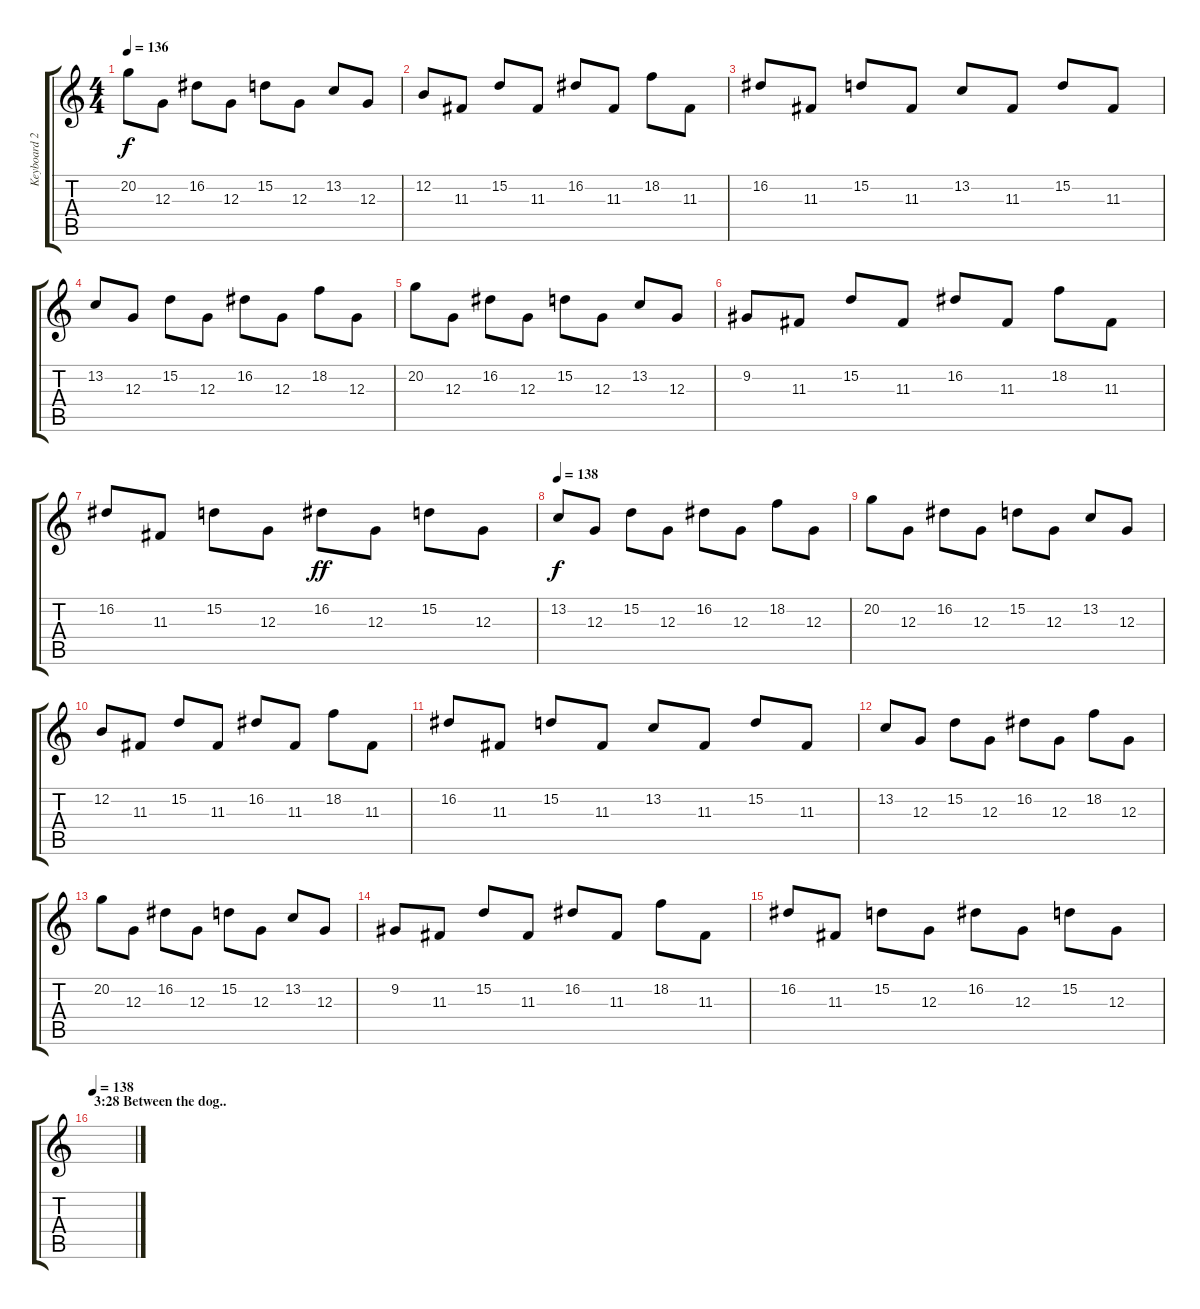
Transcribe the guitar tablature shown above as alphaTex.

\track ("Keyboard 2" "Keyboard 2") {instrument brightacousticpiano}
\staff {score tabs}
\tuning (E4 B3 G3 D3 A2 D2) {hide}
\ts (4 4)
\tempo 136
\clef g2
\ks c
20.2.8{dy f} 12.3.8 16.2.8 12.3.8 15.2.8 12.3.8 13.2.8 12.3.8 |
12.2.8 11.3.8 15.2.8 11.3.8 16.2.8 11.3.8 18.2.8 11.3.8 |
16.2.8 11.3.8 15.2.8 11.3.8 13.2.8 11.3.8 15.2.8 11.3.8 |
13.2.8 12.3.8 15.2.8 12.3.8 16.2.8 12.3.8 18.2.8 12.3.8 |
20.2.8 12.3.8 16.2.8 12.3.8 15.2.8 12.3.8 13.2.8 12.3.8 |
9.2.8 11.3.8 15.2.8 11.3.8 16.2.8 11.3.8 18.2.8 11.3.8 |
16.2.8 11.3.8 15.2.8 12.3.8 16.2.8{dy ff} 12.3.8 15.2.8 12.3.8 |
\tempo 138
13.2.8{dy f} 12.3.8 15.2.8 12.3.8 16.2.8 12.3.8 18.2.8 12.3.8 |
20.2.8 12.3.8 16.2.8 12.3.8 15.2.8 12.3.8 13.2.8 12.3.8 |
12.2.8 11.3.8 15.2.8 11.3.8 16.2.8 11.3.8 18.2.8 11.3.8 |
16.2.8 11.3.8 15.2.8 11.3.8 13.2.8 11.3.8 15.2.8 11.3.8 |
13.2.8 12.3.8 15.2.8 12.3.8 16.2.8 12.3.8 18.2.8 12.3.8 |
20.2.8 12.3.8 16.2.8 12.3.8 15.2.8 12.3.8 13.2.8 12.3.8 |
9.2.8 11.3.8 15.2.8 11.3.8 16.2.8 11.3.8 18.2.8 11.3.8 |
16.2.8 11.3.8 15.2.8 12.3.8 16.2.8 12.3.8 15.2.8 12.3.8 |
\section ("" "3:28 Between the dog..")
\tempo 138
